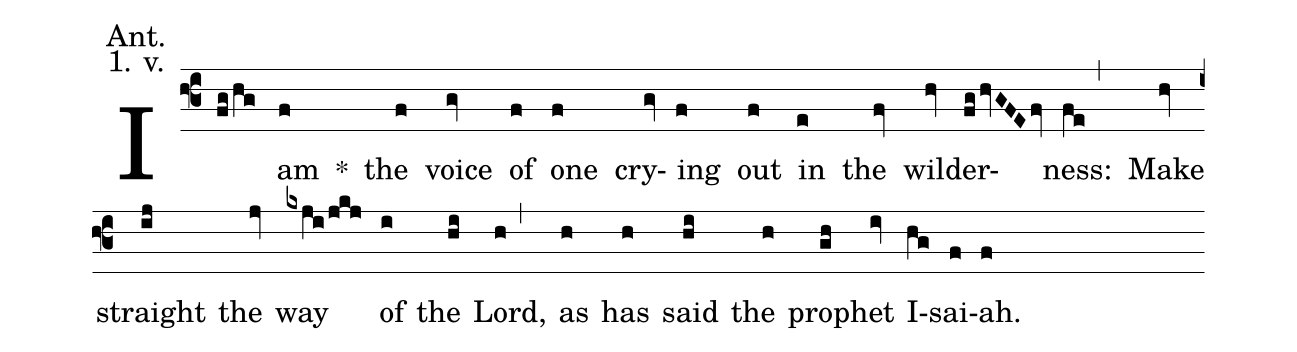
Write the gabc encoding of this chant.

annotation: Ant.;
annotation: 1. v.;
%%
(f3) I(fg/hg) am(f) <sp>*</sp>() the(f) voice(gv) of(f) one(f) cry(gv)ing(f) out(f) in(e) the(fv) wild(hv)er(fghvGFEfv)ness:(fe,) Make(hv) straight(ij) the(jv) way(kxji/jkj) of(i) the(hi) Lord,(h,) as(h) has(h) said(hi) the(h) pro(gh)phet(iv) I(hg)sai(f)ah.(f)
